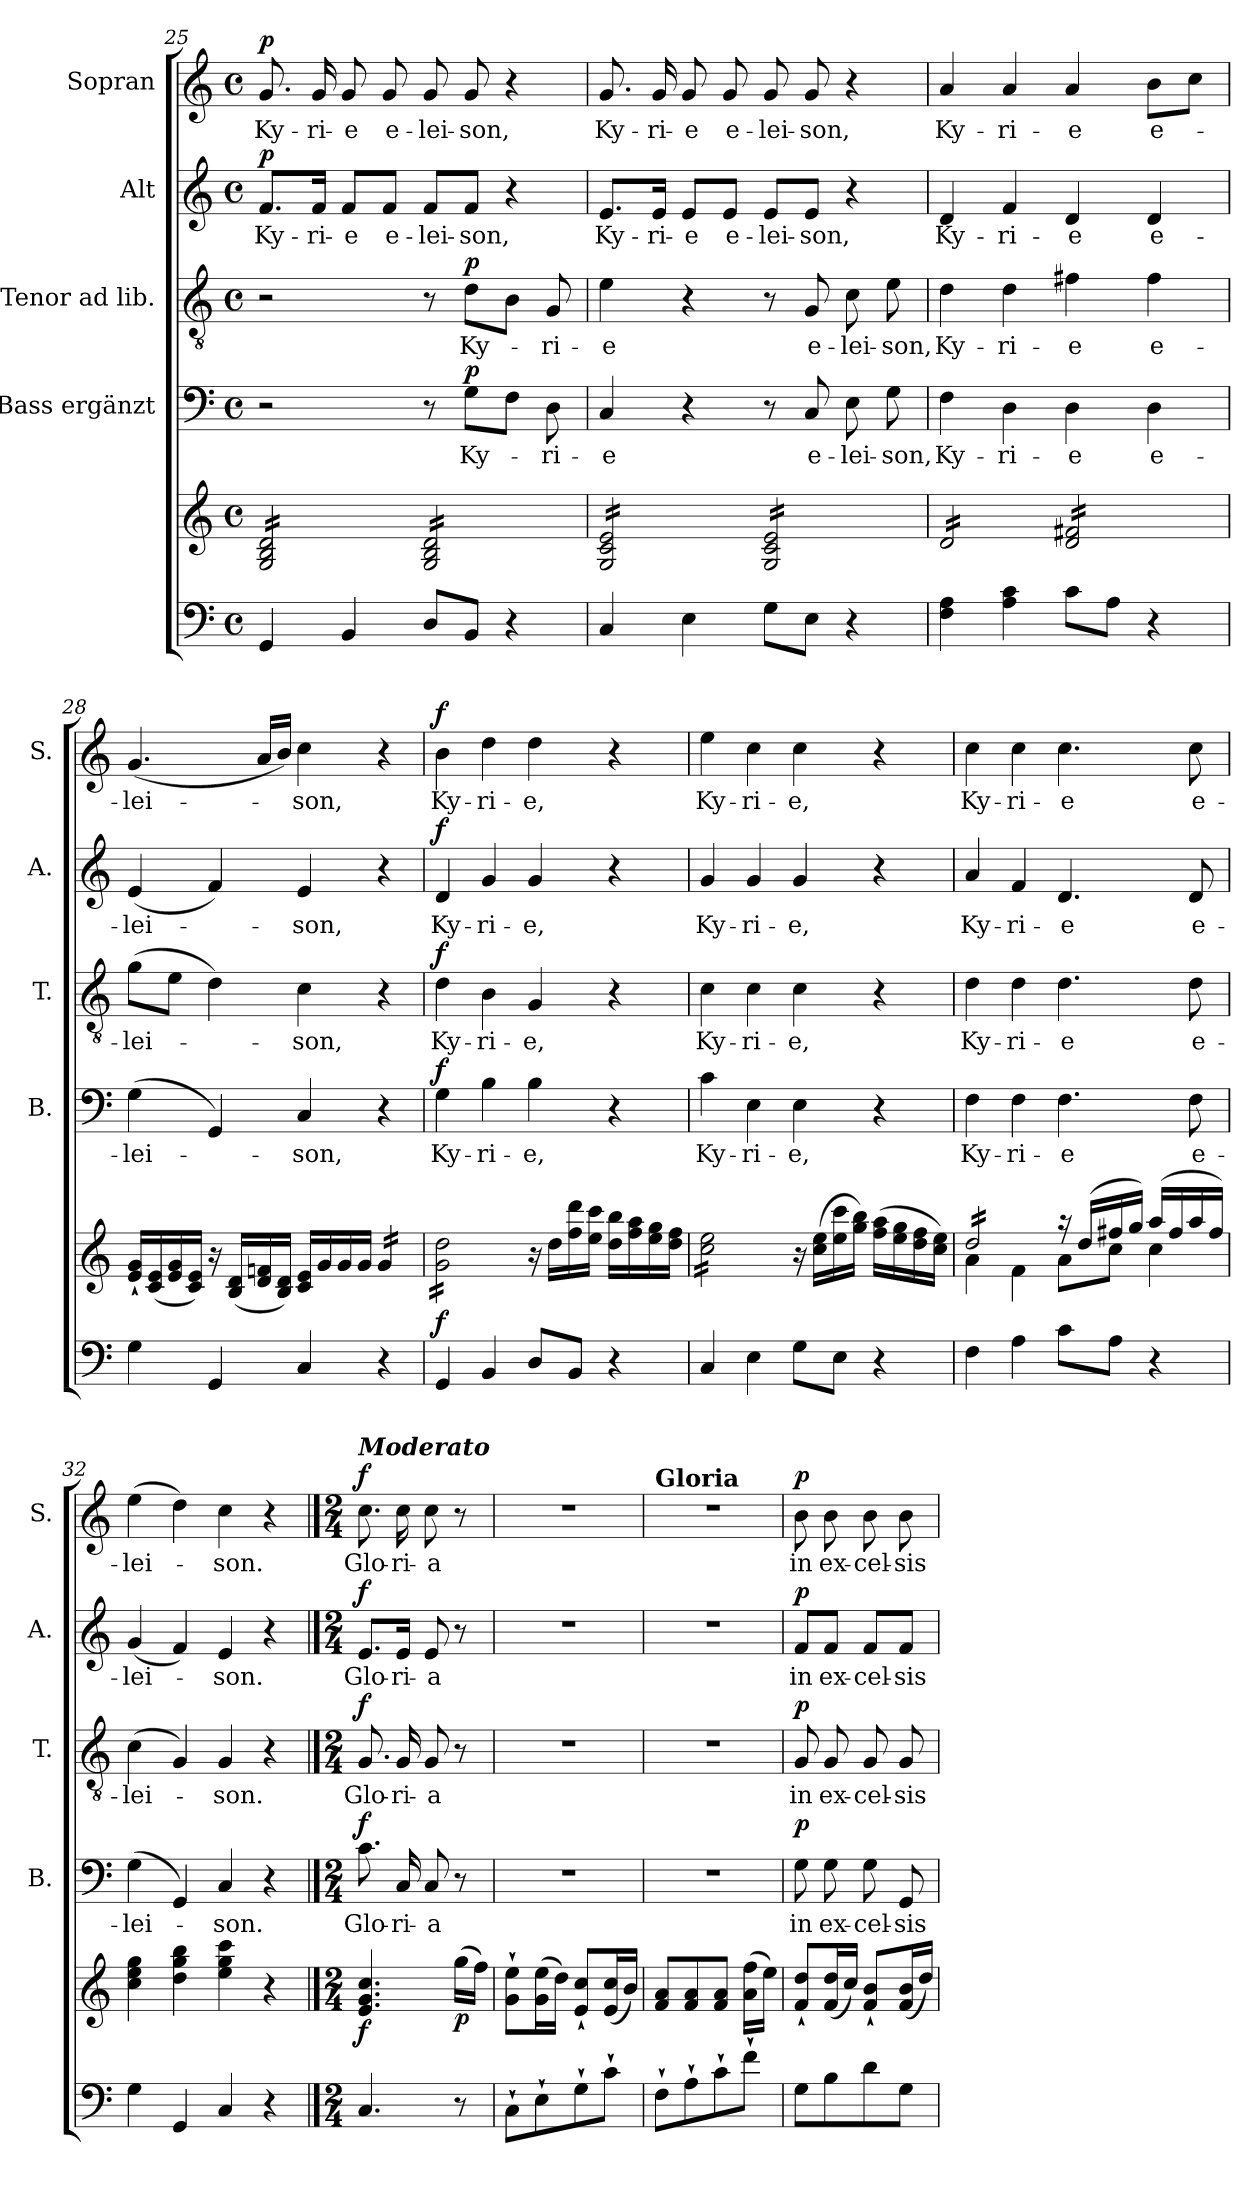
**kern	**kern	**dynam	**kern	**text	**dynam	**kern	**text	**dynam	**kern	**text	**dynam	**kern	**text	**dynam
*part5	*part5	*part5	*part4	*part4	*part4	*part3	*part3	*part3	*part2	*part2	*part2	*part1	*part1	*part1
*staff6	*staff5	*staff5/6	*staff4	*staff4	*staff4	*staff3	*staff3	*staff3	*staff2	*staff2	*staff2	*staff1	*staff1	*staff1
*	*	*	*I"Bass ergänzt	*	*	*I"Tenor ad lib.	*	*	*I"Alt	*	*	*I"Sopran	*	*
*	*	*	*I'B.	*	*	*I'T.	*	*	*I'A.	*	*	*I'S.	*	*
!!LO:LB:g=z
*clefF4	*clefG2	*	*clefF4	*	*	*clefGv2	*	*	*clefG2	*	*	*clefG2	*	*
*k[]	*k[]	*	*k[]	*	*	*k[]	*	*	*k[]	*	*	*k[]	*	*
*C:	*C:	*	*C:	*	*	*C:	*	*	*C:	*	*	*C:	*	*
*M4/4	*M4/4	*	*M4/4	*	*	*M4/4	*	*	*M4/4	*	*	*M4/4	*	*
*met(c)	*met(c)	*	*met(c)	*	*	*met(c)	*	*	*met(c)	*	*	*met(c)	*	*
=25	=25	=25	=25	=25	=25	=25	=25	=25	=25	=25	=25	=25	=25	=25
!	!	!	!	!	!	!	!	!	!	!LO:LY:b	!LO:DY:a	!	!LO:LY:b	!LO:DY:a
*	*tremolo	*	*	*	*	*	*	*	*	*	*	*	*	*
4GG/	16G/ 16B/ 16d/LL	.	2r	.	.	2r	.	.	8.f/L	Ky-	p	8.g/	Ky-	p
.	16G/ 16B/ 16d/	.	.	.	.	.	.	.	.	.	.	.	.	.
.	16G/ 16B/ 16d/	.	.	.	.	.	.	.	.	.	.	.	.	.
!	!	!	!	!	!	!	!	!	!	!LO:LY:b	!	!	!LO:LY:b	!
.	16G/ 16B/ 16d/	.	.	.	.	.	.	.	16f/Jk	-ri-	.	16g/	-ri-	.
!	!	!	!	!	!	!	!	!	!	!LO:LY:b	!	!	!LO:LY:b	!
4BB/	16G/ 16B/ 16d/	.	.	.	.	.	.	.	8f/L	-e	.	8g/	-e	.
.	16G/ 16B/ 16d/	.	.	.	.	.	.	.	.	.	.	.	.	.
!	!	!	!	!	!	!	!	!	!	!LO:LY:b	!	!	!LO:LY:b	!
.	16G/ 16B/ 16d/	.	.	.	.	.	.	.	8f/J	e-	.	8g/	e-	.
.	16G/ 16B/ 16d/JJ	.	.	.	.	.	.	.	.	.	.	.	.	.
!	!	!	!	!	!	!	!	!	!	!LO:LY:b	!	!	!LO:LY:b	!
8D/L	16G/ 16B/ 16d/LL	.	8r	.	.	8r	.	.	8f/L	-lei-	.	8g/	-lei-	.
.	16G/ 16B/ 16d/	.	.	.	.	.	.	.	.	.	.	.	.	.
!	!	!	!	!LO:LY:b	!LO:DY:a	!	!LO:LY:b	!LO:DY:a	!	!LO:LY:b	!	!	!LO:LY:b	!
8BB/J	16G/ 16B/ 16d/	.	8G\L	Ky-	p	8d\L	Ky-	p	8f/J	-son,	.	8g/	-son,	.
.	16G/ 16B/ 16d/	.	.	.	.	.	.	.	.	.	.	.	.	.
4r	16G/ 16B/ 16d/	.	8F\J	.	.	8B\J	.	.	4r	.	.	4r	.	.
.	16G/ 16B/ 16d/	.	.	.	.	.	.	.	.	.	.	.	.	.
!	!	!	!	!LO:LY:b	!	!	!LO:LY:b	!	!	!	!	!	!	!
.	16G/ 16B/ 16d/	.	8D\	-ri-	.	8G/	-ri-	.	.	.	.	.	.	.
.	16G/ 16B/ 16d/JJ	.	.	.	.	.	.	.	.	.	.	.	.	.
=26	=26	=26	=26	=26	=26	=26	=26	=26	=26	=26	=26	=26	=26	=26
!	!	!	!	!LO:LY:b	!	!	!LO:LY:b	!	!	!LO:LY:b	!	!	!LO:LY:b	!
4C/	16G/ 16c/ 16e/LL	.	4C/	-e	.	4e\	-e	.	8.e/L	Ky-	.	8.g/	Ky-	.
.	16G/ 16c/ 16e/	.	.	.	.	.	.	.	.	.	.	.	.	.
.	16G/ 16c/ 16e/	.	.	.	.	.	.	.	.	.	.	.	.	.
!	!	!	!	!	!	!	!	!	!	!LO:LY:b	!	!	!LO:LY:b	!
.	16G/ 16c/ 16e/	.	.	.	.	.	.	.	16e/Jk	-ri-	.	16g/	-ri-	.
!	!	!	!	!	!	!	!	!	!	!LO:LY:b	!	!	!LO:LY:b	!
4E\	16G/ 16c/ 16e/	.	4r	.	.	4r	.	.	8e/L	-e	.	8g/	-e	.
.	16G/ 16c/ 16e/	.	.	.	.	.	.	.	.	.	.	.	.	.
!	!	!	!	!	!	!	!	!	!	!LO:LY:b	!	!	!LO:LY:b	!
.	16G/ 16c/ 16e/	.	.	.	.	.	.	.	8e/J	e-	.	8g/	e-	.
.	16G/ 16c/ 16e/JJ	.	.	.	.	.	.	.	.	.	.	.	.	.
!	!	!	!	!	!	!	!	!	!	!LO:LY:b	!	!	!LO:LY:b	!
8G\L	16G/ 16c/ 16e/LL	.	8r	.	.	8r	.	.	8e/L	-lei-	.	8g/	-lei-	.
.	16G/ 16c/ 16e/	.	.	.	.	.	.	.	.	.	.	.	.	.
!	!	!	!	!LO:LY:b	!	!	!LO:LY:b	!	!	!LO:LY:b	!	!	!LO:LY:b	!
8E\J	16G/ 16c/ 16e/	.	8C/	e-	.	8G/	e-	.	8e/J	-son,	.	8g/	-son,	.
.	16G/ 16c/ 16e/	.	.	.	.	.	.	.	.	.	.	.	.	.
!	!	!	!	!LO:LY:b	!	!	!LO:LY:b	!	!	!	!	!	!	!
4r	16G/ 16c/ 16e/	.	8E\	-lei-	.	8c\	-lei-	.	4r	.	.	4r	.	.
.	16G/ 16c/ 16e/	.	.	.	.	.	.	.	.	.	.	.	.	.
!	!	!	!	!LO:LY:b	!	!	!LO:LY:b	!	!	!	!	!	!	!
.	16G/ 16c/ 16e/	.	8G\	-son,	.	8e\	-son,	.	.	.	.	.	.	.
.	16G/ 16c/ 16e/JJ	.	.	.	.	.	.	.	.	.	.	.	.	.
=27	=27	=27	=27	=27	=27	=27	=27	=27	=27	=27	=27	=27	=27	=27
!	!	!	!	!LO:LY:b	!	!	!LO:LY:b	!	!	!LO:LY:b	!	!	!LO:LY:b	!
4F\ 4A\	16d/LL	.	4F\	Ky-	.	4d\	Ky-	.	4d/	Ky-	.	4a/	Ky-	.
.	16d/	.	.	.	.	.	.	.	.	.	.	.	.	.
.	16d/	.	.	.	.	.	.	.	.	.	.	.	.	.
.	16d/	.	.	.	.	.	.	.	.	.	.	.	.	.
!	!	!	!	!LO:LY:b	!	!	!LO:LY:b	!	!	!LO:LY:b	!	!	!LO:LY:b	!
4A\ 4c\	16d/	.	4D\	-ri-	.	4d\	-ri-	.	4f/	-ri-	.	4a/	-ri-	.
.	16d/	.	.	.	.	.	.	.	.	.	.	.	.	.
.	16d/	.	.	.	.	.	.	.	.	.	.	.	.	.
.	16d/JJ	.	.	.	.	.	.	.	.	.	.	.	.	.
!	!	!	!	!LO:LY:b	!	!	!LO:LY:b	!	!	!LO:LY:b	!	!	!LO:LY:b	!
8c\L	16d/ 16f#X/LL	.	4D\	-e	.	4f#X\	-e	.	4d/	-e	.	4a/	-e	.
.	16d/ 16f#X/	.	.	.	.	.	.	.	.	.	.	.	.	.
8A\J	16d/ 16f#X/	.	.	.	.	.	.	.	.	.	.	.	.	.
.	16d/ 16f#X/	.	.	.	.	.	.	.	.	.	.	.	.	.
!	!	!	!	!LO:LY:b	!	!	!LO:LY:b	!	!	!LO:LY:b	!	!	!LO:LY:b	!
4r	16d/ 16f#X/	.	4D\	e-	.	4f#\	e-	.	4d/	e-	.	8b\L	e-	.
.	16d/ 16f#X/	.	.	.	.	.	.	.	.	.	.	.	.	.
.	16d/ 16f#X/	.	.	.	.	.	.	.	.	.	.	8cc\J	.	.
.	16d/ 16f#X/JJ	.	.	.	.	.	.	.	.	.	.	.	.	.
*	*Xtremolo	*	*	*	*	*	*	*	*	*	*	*	*	*
=28	=28	=28	=28	=28	=28	=28	=28	=28	=28	=28	=28	=28	=28	=28
!	!	!	!	!LO:LY:b	!	!	!LO:LY:b	!	!	!LO:LY:b	!	!	!LO:LY:b	!
4G\	16e/`< 16g/`<LL	.	(>4G\	-lei-	.	(>8g\L	-lei-	.	(<4e/	-lei-	.	(<4.g/	-lei-	.
.	(<16c/ 16e/	.	.	.	.	.	.	.	.	.	.	.	.	.
.	16e/ 16g/	.	.	.	.	8e\J	.	.	.	.	.	.	.	.
.	16c/ 16e/JJ)	.	.	.	.	.	.	.	.	.	.	.	.	.
4GG/	16r	.	4GG/)	.	.	4d\)	.	.	4f/)	.	.	.	.	.
.	(<16B/ 16d/LL	.	.	.	.	.	.	.	.	.	.	.	.	.
.	16d/ 16fn/	.	.	.	.	.	.	.	.	.	.	16a/LL	.	.
.	16B/ 16d/JJ)	.	.	.	.	.	.	.	.	.	.	16b/JJ)	.	.
!	!	!	!	!LO:LY:b	!	!	!LO:LY:b	!	!	!LO:LY:b	!	!	!LO:LY:b	!
4C/	16c/ 16e/LL	.	4C/	-son,	.	4c\	-son,	.	4e/	-son,	.	4cc\	-son,	.
.	16g/	.	.	.	.	.	.	.	.	.	.	.	.	.
.	16g/	.	.	.	.	.	.	.	.	.	.	.	.	.
.	16g/JJ	.	.	.	.	.	.	.	.	.	.	.	.	.
*	*tremolo	*	*	*	*	*	*	*	*	*	*	*	*	*
4r	16g/LL	.	4r	.	.	4r	.	.	4r	.	.	4r	.	.
.	16g/	.	.	.	.	.	.	.	.	.	.	.	.	.
.	16g/	.	.	.	.	.	.	.	.	.	.	.	.	.
.	16g/JJ	.	.	.	.	.	.	.	.	.	.	.	.	.
!!LO:PB:g=z
=29	=29	=29	=29	=29	=29	=29	=29	=29	=29	=29	=29	=29	=29	=29
!	!	!LO:DY:a=2	!	!LO:LY:b	!LO:DY:a	!	!LO:LY:b	!LO:DY:a	!	!LO:LY:b	!LO:DY:a	!	!LO:LY:b	!LO:DY:a
4GG/	16g\ 16dd\LL	f	4G\	Ky-	f	4d\	Ky-	f	4d/	Ky-	f	4b\	Ky-	f
.	16g\ 16dd\	.	.	.	.	.	.	.	.	.	.	.	.	.
.	16g\ 16dd\	.	.	.	.	.	.	.	.	.	.	.	.	.
.	16g\ 16dd\	.	.	.	.	.	.	.	.	.	.	.	.	.
!	!	!	!	!LO:LY:b	!	!	!LO:LY:b	!	!	!LO:LY:b	!	!	!LO:LY:b	!
4BB/	16g\ 16dd\	.	4B\	-ri-	.	4B\	-ri-	.	4g/	-ri-	.	4dd\	-ri-	.
.	16g\ 16dd\	.	.	.	.	.	.	.	.	.	.	.	.	.
.	16g\ 16dd\	.	.	.	.	.	.	.	.	.	.	.	.	.
.	16g\ 16dd\JJ	.	.	.	.	.	.	.	.	.	.	.	.	.
*	*Xtremolo	*	*	*	*	*	*	*	*	*	*	*	*	*
!	!	!	!	!LO:LY:b	!	!	!LO:LY:b	!	!	!LO:LY:b	!	!	!LO:LY:b	!
8D/L	16r	.	4B\	-e,	.	4G/	-e,	.	4g/	-e,	.	4dd\	-e,	.
.	16dd\LL	.	.	.	.	.	.	.	.	.	.	.	.	.
8BB/J	16ff\ 16ddd\	.	.	.	.	.	.	.	.	.	.	.	.	.
.	16ee\ 16ccc\JJ	.	.	.	.	.	.	.	.	.	.	.	.	.
4r	16dd\ 16bb\LL	.	4r	.	.	4r	.	.	4r	.	.	4r	.	.
.	16ff\ 16aa\	.	.	.	.	.	.	.	.	.	.	.	.	.
.	16ee\ 16gg\	.	.	.	.	.	.	.	.	.	.	.	.	.
.	16dd\ 16ff\JJ	.	.	.	.	.	.	.	.	.	.	.	.	.
=30	=30	=30	=30	=30	=30	=30	=30	=30	=30	=30	=30	=30	=30	=30
!	!	!	!	!LO:LY:b	!	!	!LO:LY:b	!	!	!LO:LY:b	!	!	!LO:LY:b	!
*	*tremolo	*	*	*	*	*	*	*	*	*	*	*	*	*
4C/	16cc\ 16ee\LL	.	4c\	Ky-	.	4c\	Ky-	.	4g/	Ky-	.	4ee\	Ky-	.
.	16cc\ 16ee\	.	.	.	.	.	.	.	.	.	.	.	.	.
.	16cc\ 16ee\	.	.	.	.	.	.	.	.	.	.	.	.	.
.	16cc\ 16ee\	.	.	.	.	.	.	.	.	.	.	.	.	.
!	!	!	!	!LO:LY:b	!	!	!LO:LY:b	!	!	!LO:LY:b	!	!	!LO:LY:b	!
4E\	16cc\ 16ee\	.	4E\	-ri-	.	4c\	-ri-	.	4g/	-ri-	.	4cc\	-ri-	.
.	16cc\ 16ee\	.	.	.	.	.	.	.	.	.	.	.	.	.
.	16cc\ 16ee\	.	.	.	.	.	.	.	.	.	.	.	.	.
.	16cc\ 16ee\JJ	.	.	.	.	.	.	.	.	.	.	.	.	.
*	*Xtremolo	*	*	*	*	*	*	*	*	*	*	*	*	*
!	!	!	!	!LO:LY:b	!	!	!LO:LY:b	!	!	!LO:LY:b	!	!	!LO:LY:b	!
8G\L	16r	.	4E\	-e,	.	4c\	-e,	.	4g/	-e,	.	4cc\	-e,	.
.	(>16cc\ 16ee\LL	.	.	.	.	.	.	.	.	.	.	.	.	.
8E\J	16ee\ 16ccc\	.	.	.	.	.	.	.	.	.	.	.	.	.
.	16gg\ 16bb\JJ)	.	.	.	.	.	.	.	.	.	.	.	.	.
4r	(>16ff\ 16aa\LL	.	4r	.	.	4r	.	.	4r	.	.	4r	.	.
.	16ee\ 16gg\	.	.	.	.	.	.	.	.	.	.	.	.	.
.	16dd\ 16ff\	.	.	.	.	.	.	.	.	.	.	.	.	.
.	16cc\ 16ee\JJ)	.	.	.	.	.	.	.	.	.	.	.	.	.
=31	=31	=31	=31	=31	=31	=31	=31	=31	=31	=31	=31	=31	=31	=31
*	*^	*	*	*	*	*	*	*	*	*	*	*	*	*
!	!	!	!	!	!LO:LY:b	!	!	!LO:LY:b	!	!	!LO:LY:b	!	!	!LO:LY:b	!
*	*tremolo	*	*	*	*	*	*	*	*	*	*	*	*	*	*
4F\	16dd/LL	4a\	.	4F\	Ky-	.	4d\	Ky-	.	4a/	Ky-	.	4cc\	Ky-	.
.	16dd/	.	.	.	.	.	.	.	.	.	.	.	.	.	.
.	16dd/	.	.	.	.	.	.	.	.	.	.	.	.	.	.
.	16dd/	.	.	.	.	.	.	.	.	.	.	.	.	.	.
!	!	!	!	!	!LO:LY:b	!	!	!LO:LY:b	!	!	!LO:LY:b	!	!	!LO:LY:b	!
4A\	16dd/	4f\	.	4F\	-ri-	.	4d\	-ri-	.	4f/	-ri-	.	4cc\	-ri-	.
.	16dd/	.	.	.	.	.	.	.	.	.	.	.	.	.	.
.	16dd/	.	.	.	.	.	.	.	.	.	.	.	.	.	.
.	16dd/JJ	.	.	.	.	.	.	.	.	.	.	.	.	.	.
*	*Xtremolo	*	*	*	*	*	*	*	*	*	*	*	*	*	*
!	!	!	!	!	!LO:LY:b	!	!	!LO:LY:b	!	!	!LO:LY:b	!	!	!LO:LY:b	!
8c\L	16raa	8a\L	.	4.F\	-e	.	4.d\	-e	.	4.d/	-e	.	4.cc\	-e	.
.	(>16dd/LL	.	.	.	.	.	.	.	.	.	.	.	.	.	.
8A\J	16ff#X/	8cc\J	.	.	.	.	.	.	.	.	.	.	.	.	.
.	16gg/JJ)	.	.	.	.	.	.	.	.	.	.	.	.	.	.
4r	(>16aa/LL	4cc\	.	.	.	.	.	.	.	.	.	.	.	.	.
.	16ff#/	.	.	.	.	.	.	.	.	.	.	.	.	.	.
!	!	!	!	!	!LO:LY:b	!	!	!LO:LY:b	!	!	!LO:LY:b	!	!	!LO:LY:b	!
.	16aa/	.	.	8F\	e-	.	8d\	e-	.	8d/	e-	.	8cc\	e-	.
.	16ff#/JJ)	.	.	.	.	.	.	.	.	.	.	.	.	.	.
*	*v	*v	*	*	*	*	*	*	*	*	*	*	*	*	*
=32	=32	=32	=32	=32	=32	=32	=32	=32	=32	=32	=32	=32	=32	=32
!	!	!	!	!LO:LY:b	!	!	!LO:LY:b	!	!	!LO:LY:b	!	!	!LO:LY:b	!
4G\	4cc\ 4ee\ 4gg\	.	(>4G\	-lei-	.	(>4c\	-lei-	.	(<4g/	-lei-	.	(>4ee\	-lei-	.
4GG/	4dd\ 4gg\ 4bb\	.	4GG/)	.	.	4G/)	.	.	4f/)	.	.	4dd\)	.	.
!	!	!	!	!LO:LY:b	!	!	!LO:LY:b	!	!	!LO:LY:b	!	!	!LO:LY:b	!
4C/	4ee\ 4gg\ 4ccc\	.	4C/	-son.	.	4G/	-son.	.	4e/	-son.	.	4cc\	-son.	.
4r	4r	.	4r	.	.	4r	.	.	4r	.	.	4r	.	.
!!LO:LB:g=z
==33	==33	==33	==33	==33	==33	==33	==33	==33	==33	==33	==33	==33	==33	==33
*M2/4	*M2/4	*	*M2/4	*	*	*M2/4	*	*	*M2/4	*	*	*M2/4	*	*
!	!	!	!	!	!	!	!	!	!	!	!	!LO:TX:a:Bi:t=Moderato	!	!
!	!	!LO:DY:b	!	!LO:LY:b	!LO:DY:a	!	!LO:LY:b	!LO:DY:a	!	!LO:LY:b	!LO:DY:a	!	!LO:LY:b	!LO:DY:b
4.C/	4.e/ 4.g/ 4.cc/	f	8.c\	Glo-	f	8.G/	Glo-	f	8.e/L	Glo-	f	8.cc\	Glo-	f
!	!	!	!	!LO:LY:b	!	!	!LO:LY:b	!	!	!LO:LY:b	!	!	!LO:LY:b	!
.	.	.	16C/	-ri-	.	16G/	-ri-	.	16e/Jk	-ri-	.	16cc\	-ri-	.
!	!	!	!	!LO:LY:b	!	!	!LO:LY:b	!	!	!LO:LY:b	!	!	!LO:LY:b	!
.	.	.	8C/	-a	.	8G/	-a	.	8e/	-a	.	8cc\	-a	.
!	!	!LO:DY:b	!	!	!	!	!	!	!	!	!	!	!	!
8r	(>16gg\LL	p	8r	.	.	8r	.	.	8r	.	.	8r	.	.
.	16ff\JJ)	.	.	.	.	.	.	.	.	.	.	.	.	.
=34	=34	=34	=34	=34	=34	=34	=34	=34	=34	=34	=34	=34	=34	=34
8C`>\L	8g\`> 8ee\`>L	.	2r	.	.	2r	.	.	2r	.	.	2r	.	.
8E`>\	(>16g\ 16ee\L	.	.	.	.	.	.	.	.	.	.	.	.	.
.	16dd\JJ)	.	.	.	.	.	.	.	.	.	.	.	.	.
8G`>\	8e/`< 8cc/`<L	.	.	.	.	.	.	.	.	.	.	.	.	.
8c`>\J	(<16e/ 16cc/L	.	.	.	.	.	.	.	.	.	.	.	.	.
.	16b/JJ)	.	.	.	.	.	.	.	.	.	.	.	.	.
=35	=35	=35	=35	=35	=35	=35	=35	=35	=35	=35	=35	=35	=35	=35
!	!	!	!	!	!	!	!	!	!	!	!	!LO:TX:a:B:t=Gloria	!	!
8F`>\L	8f/ 8a/L	.	2r	.	.	2r	.	.	2r	.	.	2r	.	.
8A`>\	8f/ 8a/	.	.	.	.	.	.	.	.	.	.	.	.	.
8c`>\	8f/ 8a/J	.	.	.	.	.	.	.	.	.	.	.	.	.
8f`>\J	(>16a\ 16ff\LL	.	.	.	.	.	.	.	.	.	.	.	.	.
.	16ee\JJ)	.	.	.	.	.	.	.	.	.	.	.	.	.
=36	=36	=36	=36	=36	=36	=36	=36	=36	=36	=36	=36	=36	=36	=36
!	!	!	!	!LO:LY:b	!LO:DY:a	!	!LO:LY:b	!LO:DY:a	!	!LO:LY:b	!LO:DY:a	!	!LO:LY:b	!LO:DY:a
8G\L	8f/`< 8dd/`<L	.	8G\	in	p	8G/	in	p	8f/L	in	p	8b\	in	p
!	!	!	!	!LO:LY:b	!	!	!LO:LY:b	!	!	!LO:LY:b	!	!	!LO:LY:b	!
8B\	(<16f/ 16dd/L	.	8G\	ex-	.	8G/	ex-	.	8f/J	ex-	.	8b\	ex-	.
.	16cc/JJ)	.	.	.	.	.	.	.	.	.	.	.	.	.
!	!	!	!	!LO:LY:b	!	!	!LO:LY:b	!	!	!LO:LY:b	!	!	!LO:LY:b	!
8d\	8f/`< 8b/`<L	.	8G\	-cel-	.	8G/	-cel-	.	8f/L	-cel-	.	8b\	-cel-	.
!	!	!	!	!LO:LY:b	!	!	!LO:LY:b	!	!	!LO:LY:b	!	!	!LO:LY:b	!
8G\J	(<16f/ 16b/L	.	8GG/	-sis	.	8G/	-sis	.	8f/J	-sis	.	8b\	-sis	.
.	16dd/JJ)	.	.	.	.	.	.	.	.	.	.	.	.	.
=	=	=	=	=	=	=	=	=	=	=	=	=	=	=
*-	*-	*-	*-	*-	*-	*-	*-	*-	*-	*-	*-	*-	*-	*-
